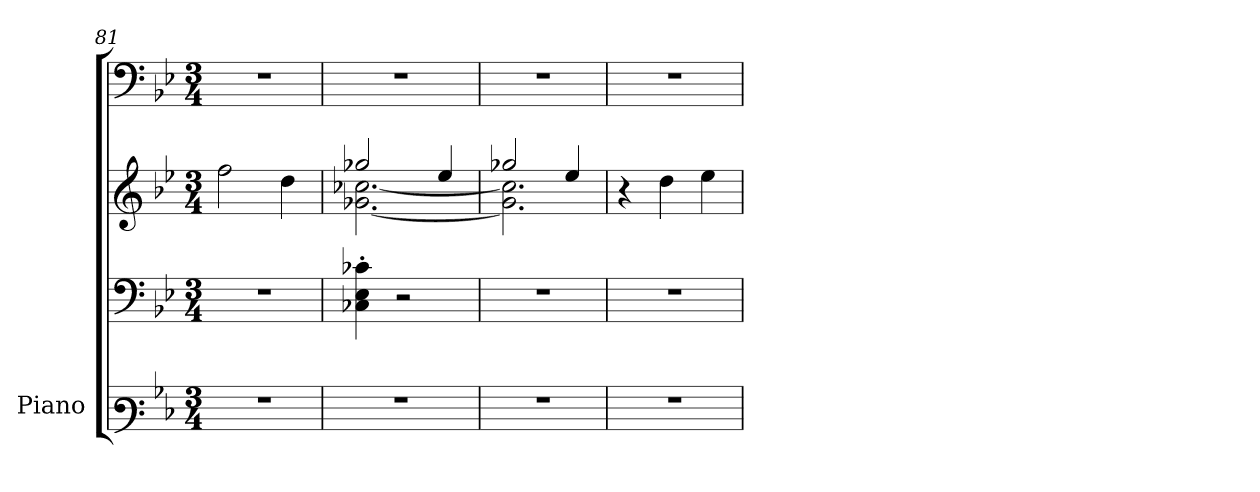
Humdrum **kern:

**kern	**kern	**kern	**kern
*part1	*part1	*part1	*part1
*staff4	*staff3	*staff2	*staff1
*I"Piano	*	*	*
*I'Pno.	*	*	*
*clefF3	*clefF4	*clefG2	*clefF4
*k[b-e-]	*k[b-e-]	*k[b-e-]	*k[b-e-]
*M3/4	*M3/4	*M3/4	*M3/4
=81	=81	=81	=81
2.r	2.r	2ff\	2.r
.	.	4dd\	.
=82	=82	=82	=82
*	*	*^	*
2.r	4C-X\' 4E-\' 4c-X\'	2gg-X/	[2.g-X\ [2.cc-X\	2.r
.	2r	.	.	.
.	.	4ee-/	.	.
=83	=83	=83	=83	=83
2.r	2.r	2gg-X/	2.g-\] 2.cc-\]	2.r
.	.	4ee-/	.	.
*	*	*v	*v	*
=84	=84	=84	=84
2.r	2.r	4r	2.r
.	.	4dd\	.
.	.	4ee-\	.
=	=	=	=
*-	*-	*-	*-
